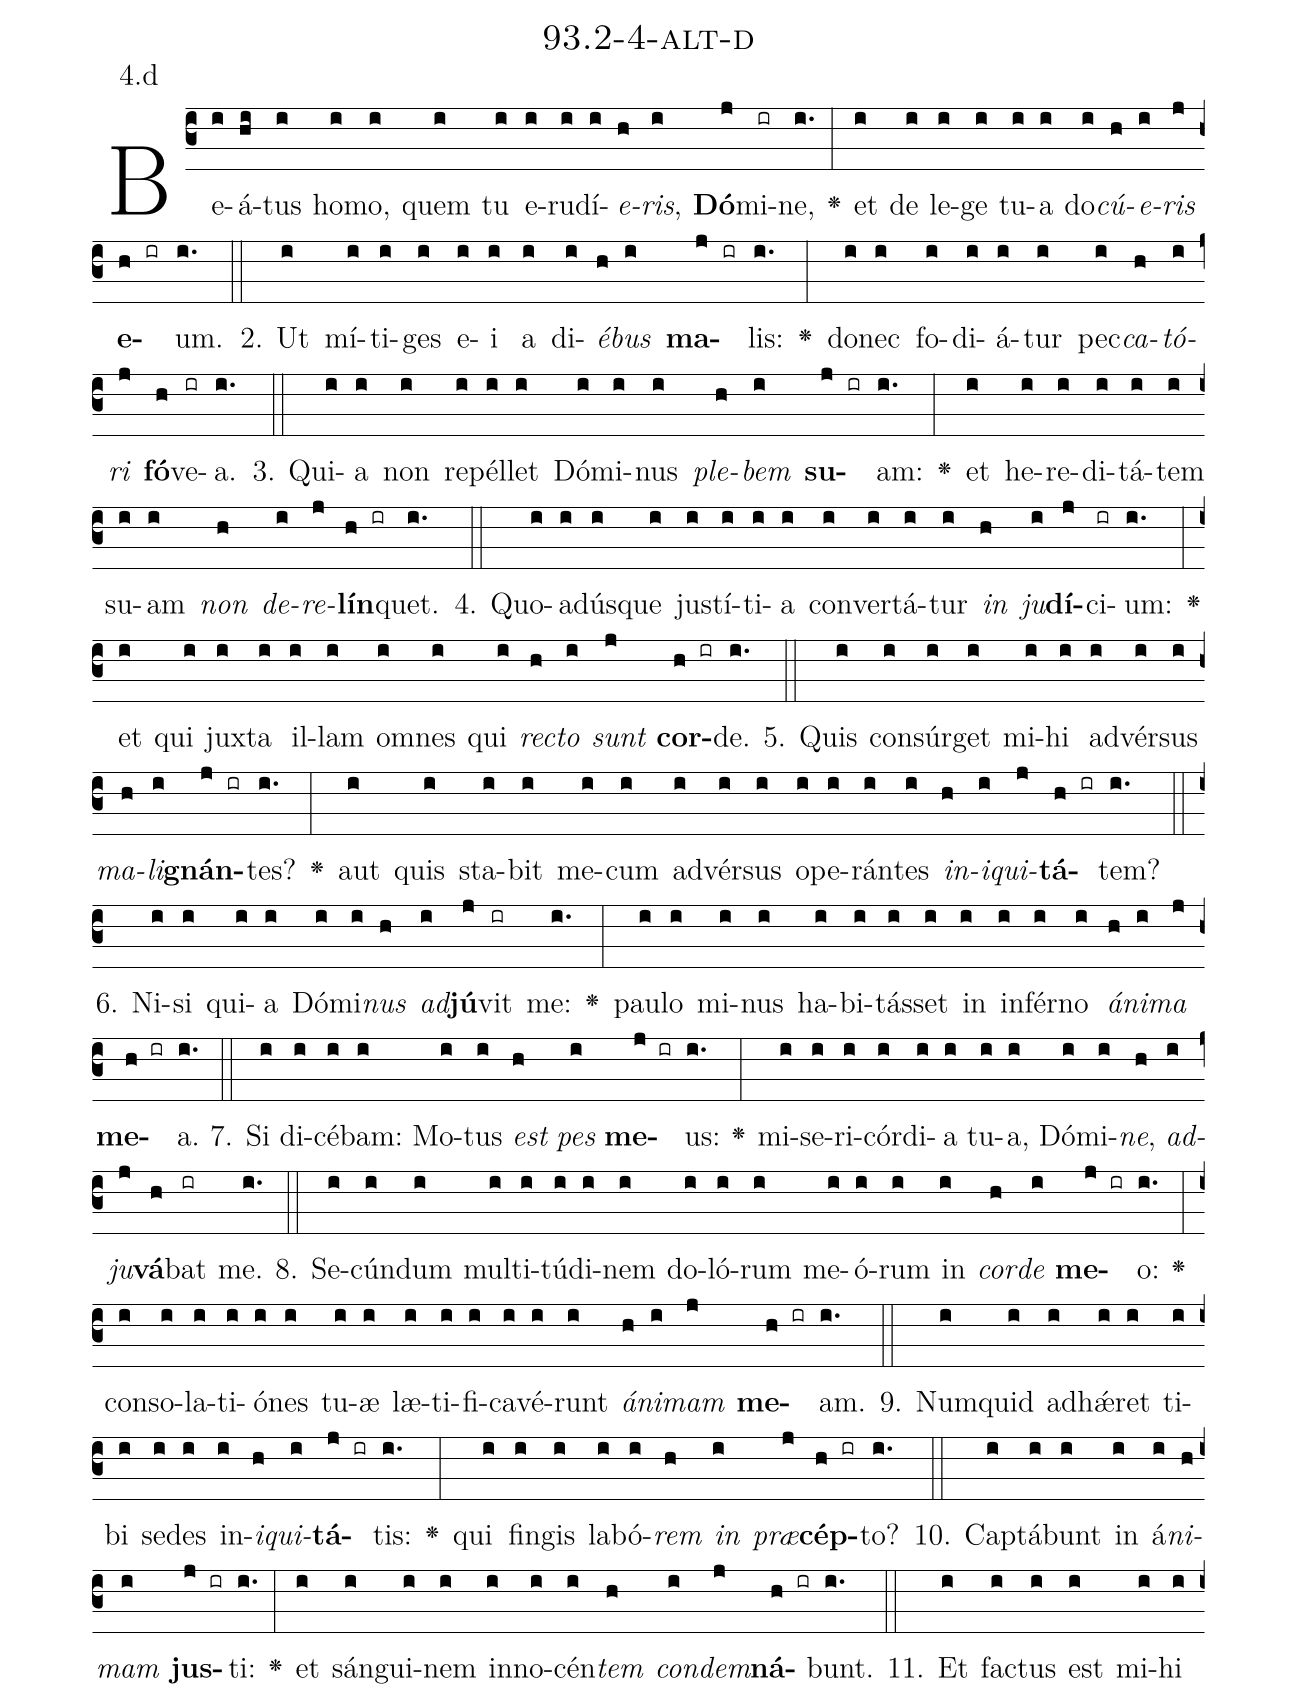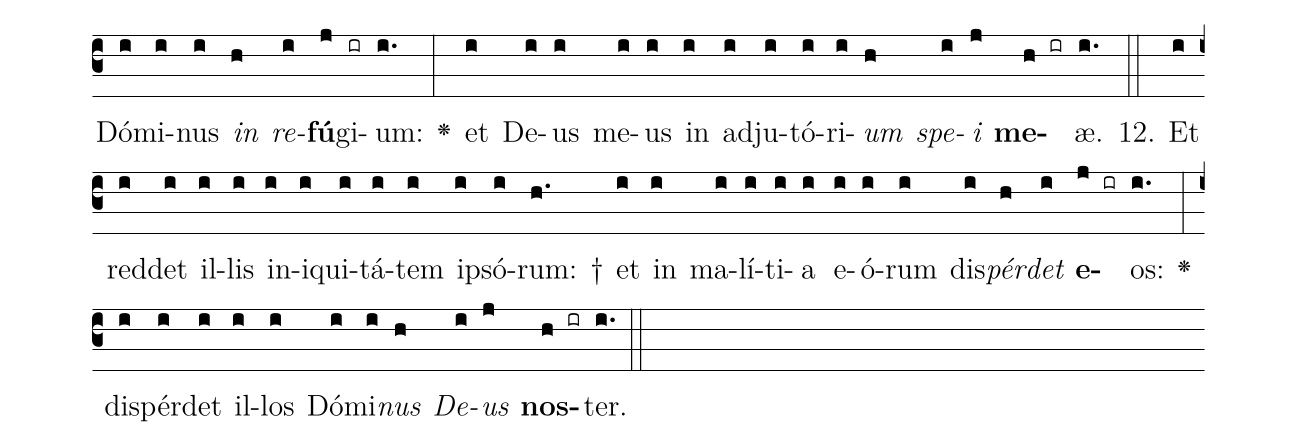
name: 93.2-4-alt-d;
annotation: 4.d;
%%
(c3)Be(i)á(hi)tus(i) ho(i)mo,(i) quem(i) tu(i) e(i)ru(i)dí(i)<i>e</i>(h)<i>ris</i>,(i) <b>Dó</b>(j)mi(ir)ne,(i.) <v>\greheightstar</v>(:) et(i) de(i) le(i)ge(i) tu(i)a(i) do(i)<i>cú</i>(h)<i>e</i>(i)<i>ris</i>(j) <b>e</b>(h ir)um.(i.) (::)
2. Ut(i) mí(i)ti(i)ges(i) e(i)i(i) a(i) di(i)<i>é</i>(h)<i>bus</i>(i) <b>ma</b>(j ir)lis:(i.) <v>\greheightstar</v>(:) do(i)nec(i) fo(i)di(i)á(i)tur(i) pec(i)<i>ca</i>(h)<i>tó</i>(i)<i>ri</i>(j) <b>fó</b>(h)ve(ir)a.(i.) (::)
3. Qui(i)a(i) non(i) re(i)pél(i)let(i) Dó(i)mi(i)nus(i) <i>ple</i>(h)<i>bem</i>(i) <b>su</b>(j ir)am:(i.) <v>\greheightstar</v>(:) et(i) he(i)re(i)di(i)tá(i)tem(i) su(i)am(i) <i>non</i>(h) <i>de</i>(i)<i>re</i>(j)<b>lín</b>(h ir)quet.(i.) (::)
4. Quo(i)ad(i)ús(i)que(i) jus(i)tí(i)ti(i)a(i) con(i)ver(i)tá(i)tur(i) <i>in</i>(h) <i>ju</i>(i)<b>dí</b>(j)ci(ir)um:(i.) <v>\greheightstar</v>(:) et(i) qui(i) jux(i)ta(i) il(i)lam(i) om(i)nes(i) qui(i) <i>rec</i>(h)<i>to</i>(i) <i>sunt</i>(j) <b>cor</b>(h ir)de.(i.) (::)
5. Quis(i) con(i)súr(i)get(i) mi(i)hi(i) ad(i)vér(i)sus(i) <i>ma</i>(h)<i>li</i>(i)<b>gnán</b>(j ir)tes?(i.) <v>\greheightstar</v>(:) aut(i) quis(i) sta(i)bit(i) me(i)cum(i) ad(i)vér(i)sus(i) o(i)pe(i)rán(i)tes(i) <i>in</i>(h)<i>i</i>(i)<i>qui</i>(j)<b>tá</b>(h ir)tem?(i.) (::)
6. Ni(i)si(i) qui(i)a(i) Dó(i)mi(i)<i>nus</i>(h) <i>ad</i>(i)<b>jú</b>(j)vit(ir) me:(i.) <v>\greheightstar</v>(:) pau(i)lo(i) mi(i)nus(i) ha(i)bi(i)tás(i)set(i) in(i) in(i)fér(i)no(i) <i>á</i>(h)<i>ni</i>(i)<i>ma</i>(j) <b>me</b>(h ir)a.(i.) (::)
7. Si(i) di(i)cé(i)bam:(i) Mo(i)tus(i) <i>est</i>(h) <i>pes</i>(i) <b>me</b>(j ir)us:(i.) <v>\greheightstar</v>(:) mi(i)se(i)ri(i)cór(i)di(i)a(i) tu(i)a,(i) Dó(i)mi(i)<i>ne</i>,(h) <i>ad</i>(i)<i>ju</i>(j)<b>vá</b>(h)bat(ir) me.(i.) (::)
8. Se(i)cún(i)dum(i) mul(i)ti(i)tú(i)di(i)nem(i) do(i)ló(i)rum(i) me(i)ó(i)rum(i) in(i) <i>cor</i>(h)<i>de</i>(i) <b>me</b>(j ir)o:(i.) <v>\greheightstar</v>(:) con(i)so(i)la(i)ti(i)ó(i)nes(i) tu(i)æ(i) læ(i)ti(i)fi(i)ca(i)vé(i)runt(i) <i>á</i>(h)<i>ni</i>(i)<i>mam</i>(j) <b>me</b>(h ir)am.(i.) (::)
9. Num(i)quid(i) ad(i)hǽ(i)ret(i) ti(i)bi(i) se(i)des(i) in(i)<i>i</i>(h)<i>qui</i>(i)<b>tá</b>(j ir)tis:(i.) <v>\greheightstar</v>(:) qui(i) fin(i)gis(i) la(i)bó(i)<i>rem</i>(h) <i>in</i>(i) <i>præ</i>(j)<b>cép</b>(h ir)to?(i.) (::)
10. Cap(i)tá(i)bunt(i) in(i) á(i)<i>ni</i>(h)<i>mam</i>(i) <b>jus</b>(j ir)ti:(i.) <v>\greheightstar</v>(:) et(i) sán(i)gui(i)nem(i) in(i)no(i)cén(i)<i>tem</i>(h) <i>con</i>(i)<i>dem</i>(j)<b>ná</b>(h ir)bunt.(i.) (::)
11. Et(i) fac(i)tus(i) est(i) mi(i)hi(i) Dó(i)mi(i)nus(i) <i>in</i>(h) <i>re</i>(i)<b>fú</b>(j)gi(ir)um:(i.) <v>\greheightstar</v>(:) et(i) De(i)us(i) me(i)us(i) in(i) ad(i)ju(i)tó(i)ri(i)<i>um</i>(h) <i>spe</i>(i)<i>i</i>(j) <b>me</b>(h ir)æ.(i.) (::)
12. Et(i) red(i)det(i) il(i)lis(i) in(i)i(i)qui(i)tá(i)tem(i) ip(i)só(i)rum: †(h.) et(i) in(i) ma(i)lí(i)ti(i)a(i) e(i)ó(i)rum(i) dis(i)<i>pér</i>(h)<i>det</i>(i) <b>e</b>(j ir)os:(i.) <v>\greheightstar</v>(:) dis(i)pér(i)det(i) il(i)los(i) Dó(i)mi(i)<i>nus</i>(h) <i>De</i>(i)<i>us</i>(j) <b>nos</b>(h ir)ter.(i.) (::)
